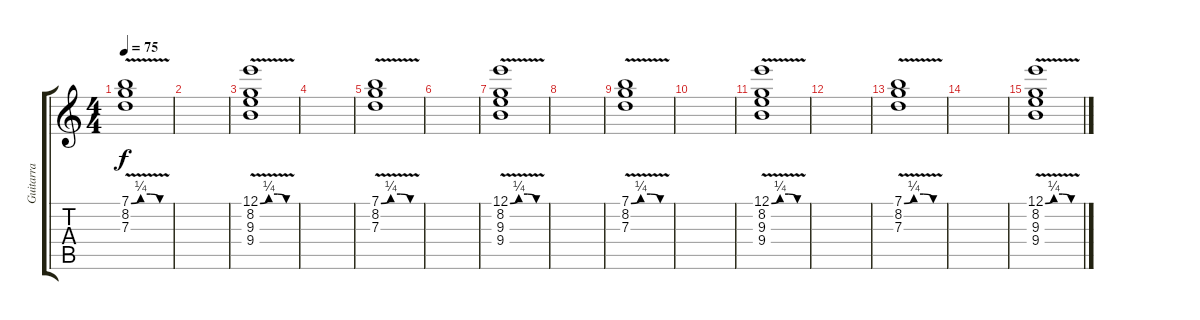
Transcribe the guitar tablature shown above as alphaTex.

\track ("Guitarra" "Guitarra") {instrument electricguitarjazz}
\staff {score tabs}
\tuning (E4 B3 G3 D3 A2 E2) {hide}
\ts (4 4)
\tempo 75
\clef g2
\ks c
(7.1{be (custom 0 0 15 1 30 1 45 0 60 0)} 8.2 7.3{v}).1{dy f} |
|
(12.1{be (custom 0 0 15 1 30 1 45 0 60 0)} 8.2 9.3 9.4{v}).1 |
|
(7.1{be (custom 0 0 15 1 30 1 45 0 60 0)} 8.2 7.3{v}).1 |
|
(12.1{be (custom 0 0 15 1 30 1 45 0 60 0)} 8.2 9.3 9.4{v}).1 |
|
(7.1{be (custom 0 0 15 1 30 1 45 0 60 0)} 8.2 7.3{v}).1 |
|
(12.1{be (custom 0 0 15 1 30 1 45 0 60 0)} 8.2 9.3 9.4{v}).1 |
|
(7.1{be (custom 0 0 15 1 30 1 45 0 60 0)} 8.2 7.3{v}).1 |
|
(12.1{be (custom 0 0 15 1 30 1 45 0 60 0)} 8.2 9.3 9.4{v}).1
